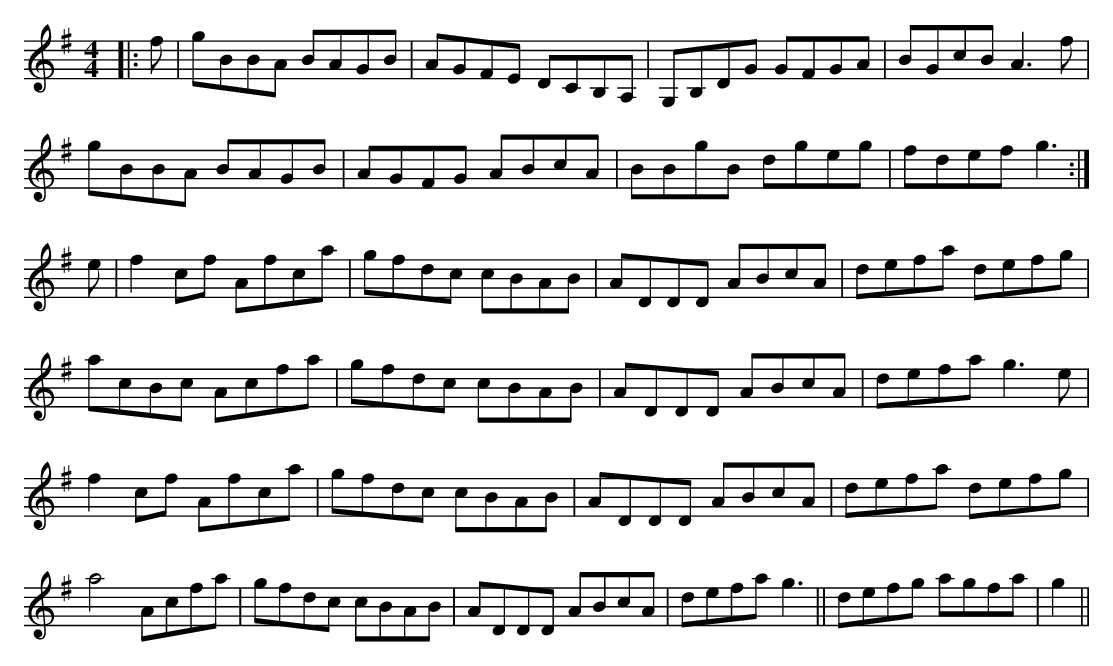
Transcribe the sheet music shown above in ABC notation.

X:1
M:4/4
K:G
|:f|gBBA BAGB|AGFE DCB,A,|G,B,DG GFGA|BGcB A3 f|
gBBA BAGB|AGFG ABcA|BBgB dgeg|fdef g3:|
e|f2 cf Afca|gfdc cBAB|ADDD ABcA|defa defg|
acBc Acfa|gfdc cBAB|ADDD ABcA|defa g3 e|
f2 cf Afca|gfdc cBAB|ADDD ABcA|defa defg|
a4 Acfa|gfdc cBAB|ADDD ABcA|defa g3|| defg agfa|g2||
